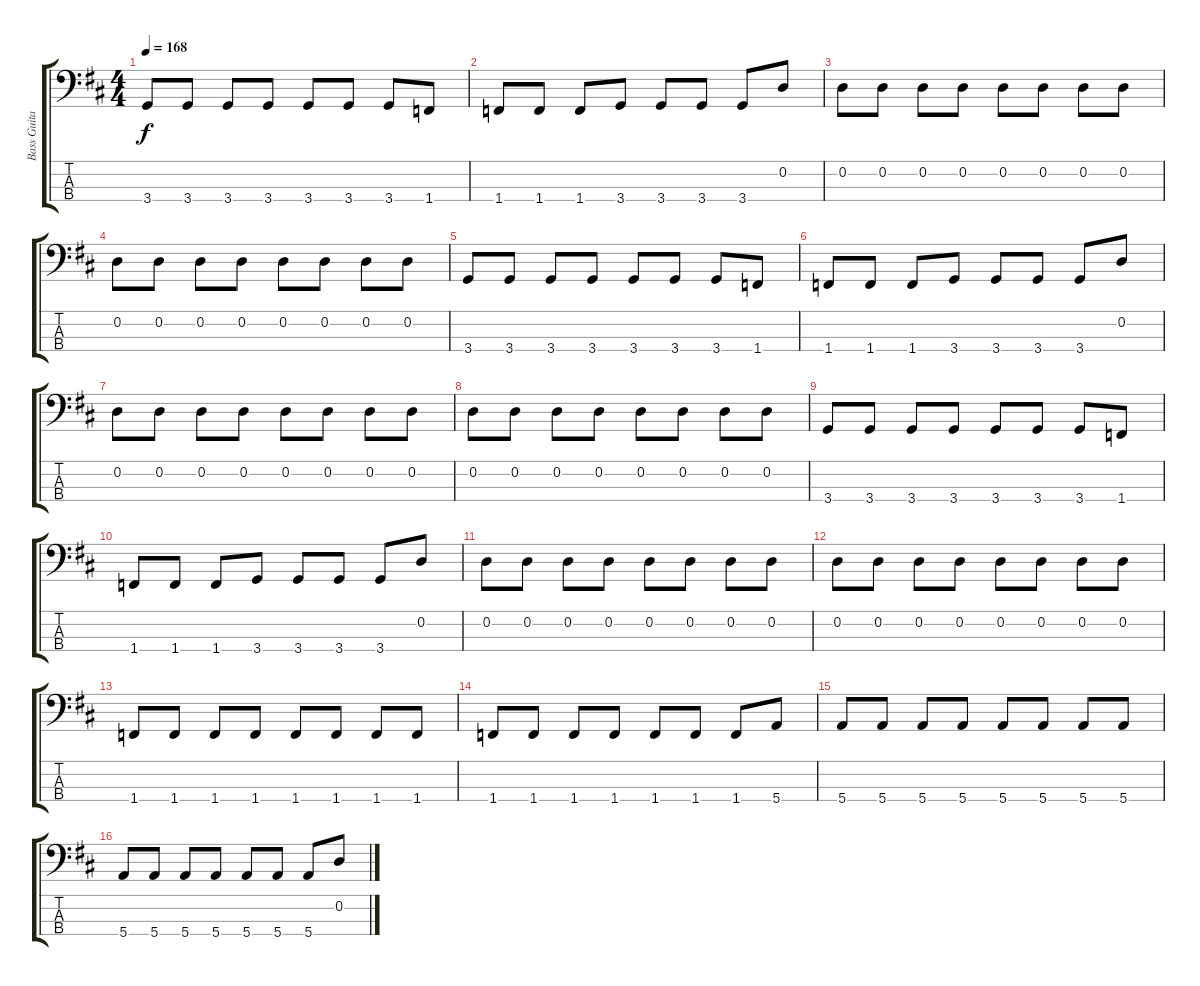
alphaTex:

\track ("Bass Guitar" "Bass Guita") {instrument slapbass1}
\staff {score tabs}
\tuning (G2 D2 A1 E1) {hide}
\ts (4 4)
\tempo 168
\clef f4
\ks d
3.4.8{dy f} 3.4.8 3.4.8 3.4.8 3.4.8 3.4.8 3.4.8 1.4.8 |
1.4.8 1.4.8 1.4.8 3.4.8 3.4.8 3.4.8 3.4.8 0.2.8 |
0.2.8 0.2.8 0.2.8 0.2.8 0.2.8 0.2.8 0.2.8 0.2.8 |
0.2.8 0.2.8 0.2.8 0.2.8 0.2.8 0.2.8 0.2.8 0.2.8 |
3.4.8 3.4.8 3.4.8 3.4.8 3.4.8 3.4.8 3.4.8 1.4.8 |
1.4.8 1.4.8 1.4.8 3.4.8 3.4.8 3.4.8 3.4.8 0.2.8 |
0.2.8 0.2.8 0.2.8 0.2.8 0.2.8 0.2.8 0.2.8 0.2.8 |
0.2.8 0.2.8 0.2.8 0.2.8 0.2.8 0.2.8 0.2.8 0.2.8 |
3.4.8 3.4.8 3.4.8 3.4.8 3.4.8 3.4.8 3.4.8 1.4.8 |
1.4.8 1.4.8 1.4.8 3.4.8 3.4.8 3.4.8 3.4.8 0.2.8 |
0.2.8 0.2.8 0.2.8 0.2.8 0.2.8 0.2.8 0.2.8 0.2.8 |
0.2.8 0.2.8 0.2.8 0.2.8 0.2.8 0.2.8 0.2.8 0.2.8 |
1.4.8 1.4.8 1.4.8 1.4.8 1.4.8 1.4.8 1.4.8 1.4.8 |
1.4.8 1.4.8 1.4.8 1.4.8 1.4.8 1.4.8 1.4.8 5.4.8 |
5.4.8 5.4.8 5.4.8 5.4.8 5.4.8 5.4.8 5.4.8 5.4.8 |
5.4.8 5.4.8 5.4.8 5.4.8 5.4.8 5.4.8 5.4.8 0.2.8
